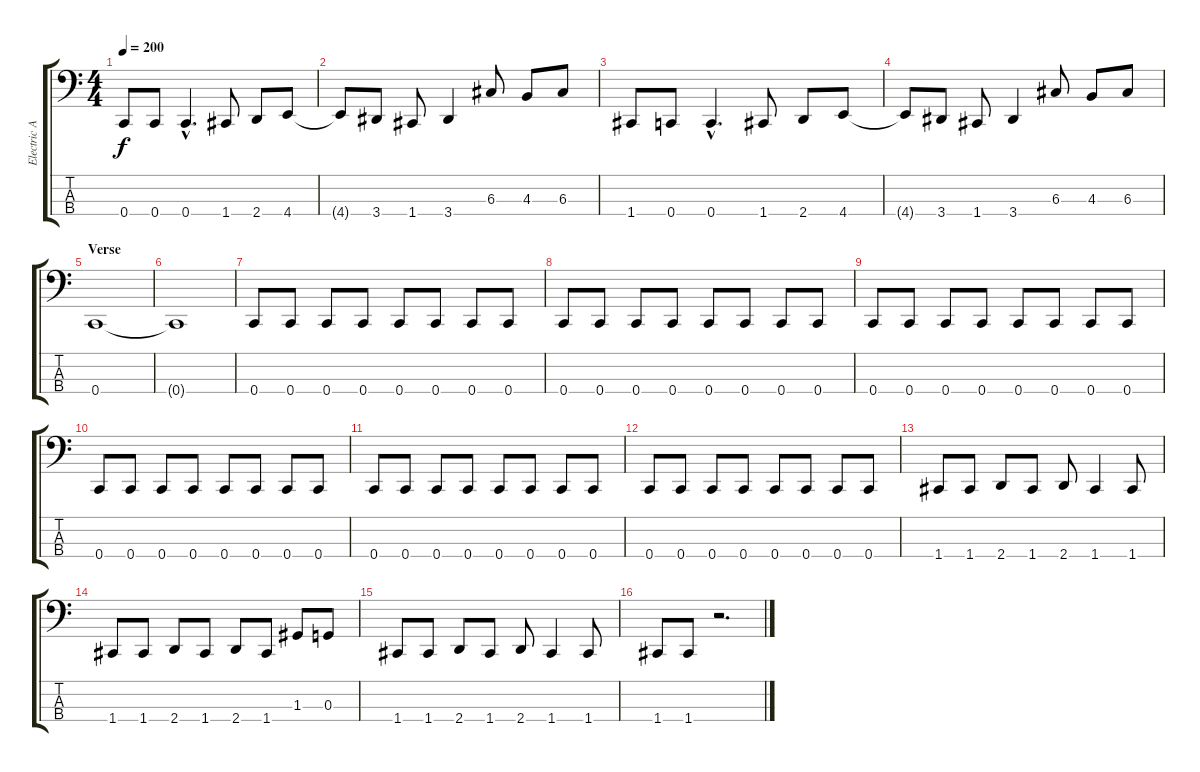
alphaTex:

\track ("Electric Ass (prick)" "Electric A") {instrument electricbasspick}
\staff {score tabs}
\tuning (F2 C2 G1 C1) {hide}
\ts (4 4)
\tempo 200
\clef f4
\ks c
0.4.8{dy f} 0.4.8 0.4{hac}.4{d} 1.4.8 2.4.8 4.4.8 |
4.4{t}.8 3.4.8 1.4.8 3.4.4 6.3.8 4.3.8 6.3.8 |
1.4.8 0.4.8 0.4{hac}.4{d} 1.4.8 2.4.8 4.4.8 |
4.4{t}.8 3.4.8 1.4.8 3.4.4 6.3.8 4.3.8 6.3.8 |
\section ("" "Verse")
0.4.1 |
0.4{t}.1 |
0.4.8 0.4.8 0.4.8 0.4.8 0.4.8 0.4.8 0.4.8 0.4.8 |
0.4.8 0.4.8 0.4.8 0.4.8 0.4.8 0.4.8 0.4.8 0.4.8 |
0.4.8 0.4.8 0.4.8 0.4.8 0.4.8 0.4.8 0.4.8 0.4.8 |
0.4.8 0.4.8 0.4.8 0.4.8 0.4.8 0.4.8 0.4.8 0.4.8 |
0.4.8 0.4.8 0.4.8 0.4.8 0.4.8 0.4.8 0.4.8 0.4.8 |
0.4.8 0.4.8 0.4.8 0.4.8 0.4.8 0.4.8 0.4.8 0.4.8 |
1.4.8 1.4.8 2.4.8 1.4.8 2.4.8 1.4.4 1.4.8 |
1.4.8 1.4.8 2.4.8 1.4.8 2.4.8 1.4.8 1.3.8 0.3.8 |
1.4.8 1.4.8 2.4.8 1.4.8 2.4.8 1.4.4 1.4.8 |
1.4.8 1.4.8 r.2{d}
